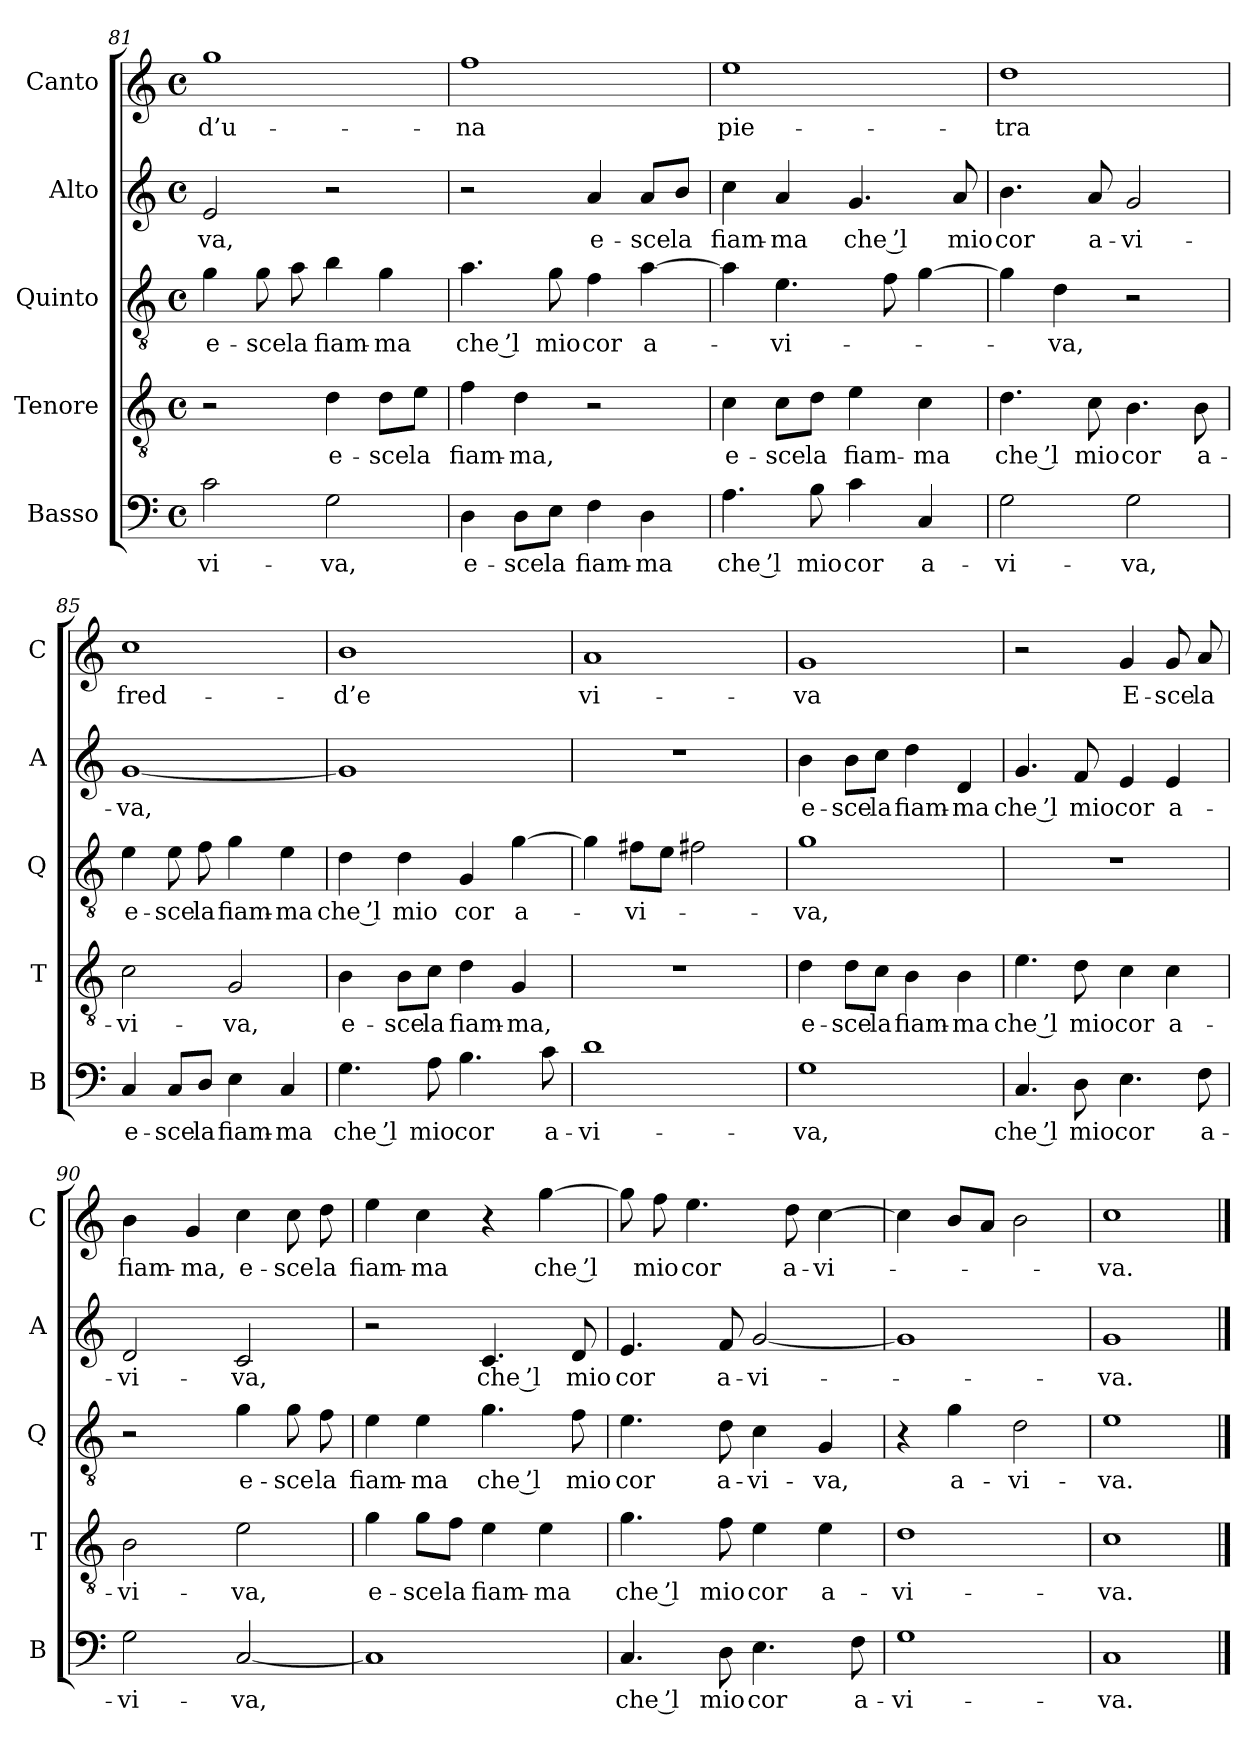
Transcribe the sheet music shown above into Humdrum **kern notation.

**kern	**text	**kern	**text	**kern	**text	**kern	**text	**kern	**text
*part5	*part5	*part4	*part4	*part3	*part3	*part2	*part2	*part1	*part1
*staff5	*staff5	*staff4	*staff4	*staff3	*staff3	*staff2	*staff2	*staff1	*staff1
*I"Basso	*	*I"Tenore	*	*I"Quinto	*	*I"Alto	*	*I"Canto	*
*I'B	*	*I'T	*	*I'Q	*	*I'A	*	*I'C	*
!!LO:LB:g=z
*clefF4	*	*clefGv2	*	*clefGv2	*	*clefG2	*	*clefG2	*
*k[]	*	*k[]	*	*k[]	*	*k[]	*	*k[]	*
*C:	*	*C:	*	*C:	*	*C:	*	*C:	*
*M4/4	*	*M4/4	*	*M4/4	*	*M4/4	*	*M4/4	*
*met(c)	*	*met(c)	*	*met(c)	*	*met(c)	*	*met(c)	*
=81	=81	=81	=81	=81	=81	=81	=81	=81	=81
2c	vi-	2r	.	4g	e-	2e	-va,	1gg	d’u-
.	.	.	.	8g	-sce	.	.	.	.
.	.	.	.	8a	-la	.	.	.	.
2G	-va,	4d	e-	4b	fiam-	2r	.	.	.
.	.	8d\L	-sce	4g	-ma	.	.	.	.
.	.	8e\J	-la	.	.	.	.	.	.
=82	=82	=82	=82	=82	=82	=82	=82	=82	=82
4D	e-	4f	fiam-	4.a	-che ’l	2r	.	1ff	-na
8D\L	-sce	4d	-ma,	.	.	.	.	.	.
8E\J	-la	.	.	8g	-mio	.	.	.	.
4F	fiam-	2r	.	4f	-cor	4a	e-	.	.
4D	-ma	.	.	[4a	a-	8a/L	-sce	.	.
.	.	.	.	.	.	8b/J	-la	.	.
=83	=83	=83	=83	=83	=83	=83	=83	=83	=83
4.A	-che ’l	4c	e-	4a]	.	4cc	fiam-	1ee	pie-
.	.	8c\L	-sce	4.e	vi-	4a	-ma	.	.
8B	-mio	8d\J	-la	.	.	.	.	.	.
4c	-cor	4e	fiam-	.	.	4.g	-che ’l	.	.
.	.	.	.	8f	.	.	.	.	.
4C	a-	4c	-ma	[4g	.	.	.	.	.
.	.	.	.	.	.	8a	-mio	.	.
=84	=84	=84	=84	=84	=84	=84	=84	=84	=84
2G	vi-	4.d	-che ’l	4g]	.	4.b	-cor	1dd	-tra
.	.	.	.	4d	-va,	.	.	.	.
.	.	8c	-mio	.	.	8a	a-	.	.
2G	-va,	4.B	-cor	2r	.	2g	vi-	.	.
.	.	8B	a-	.	.	.	.	.	.
=85	=85	=85	=85	=85	=85	=85	=85	=85	=85
4C	e-	2c	vi-	4e	e-	[1g	-va,	1cc	fred-
8C/L	-sce	.	.	8e	-sce	.	.	.	.
8D/J	-la	.	.	8f	-la	.	.	.	.
4E	fiam-	2G	-va,	4g	fiam-	.	.	.	.
4C	-ma	.	.	4e	-ma	.	.	.	.
!!LO:PB:g=z
=86	=86	=86	=86	=86	=86	=86	=86	=86	=86
4.G	-che ’l	4B	e-	4d	-che ’l	1g]	.	1b	-d’e
.	.	8B\L	-sce	4d	-mio	.	.	.	.
8A	-mio	8c\J	-la	.	.	.	.	.	.
4.B	-cor	4d	fiam-	4G	-cor	.	.	.	.
.	.	4G	-ma,	[4g	a-	.	.	.	.
8c	a-	.	.	.	.	.	.	.	.
=87	=87	=87	=87	=87	=87	=87	=87	=87	=87
1d	vi-	1r	.	4g]	.	1r	.	1a	vi-
.	.	.	.	8f#XL	vi-	.	.	.	.
.	.	.	.	8eJ	.	.	.	.	.
.	.	.	.	2f#X	.	.	.	.	.
=88	=88	=88	=88	=88	=88	=88	=88	=88	=88
1G	-va,	4d	e-	1g	-va,	4b	e-	1g	-va
.	.	8d\L	-sce	.	.	8b\L	-sce	.	.
.	.	8c\J	-la	.	.	8cc\J	-la	.	.
.	.	4B	fiam-	.	.	4dd	fiam-	.	.
.	.	4B	-ma	.	.	4d	-ma	.	.
=89	=89	=89	=89	=89	=89	=89	=89	=89	=89
4.C	-che ’l	4.e	-che ’l	1r	.	4.g	-che ’l	2r	.
8D	-mio	8d	-mio	.	.	8f	-mio	.	.
4.E	-cor	4c	-cor	.	.	4e	-cor	4g	E-
.	.	4c	a-	.	.	4e	a-	8g	-sce
8F	a-	.	.	.	.	.	.	8a	-la
!!LO:LB:g=z
=90	=90	=90	=90	=90	=90	=90	=90	=90	=90
2G	vi-	2B	vi-	2r	.	2d	vi-	4b	fiam-
.	.	.	.	.	.	.	.	4g	-ma,
[2C	-va,	2e	-va,	4g	e-	2c	-va,	4cc	e-
.	.	.	.	8g	-sce	.	.	8cc	-sce
.	.	.	.	8f	-la	.	.	8dd	-la
=91	=91	=91	=91	=91	=91	=91	=91	=91	=91
1C]	.	4g	e-	4e	fiam-	2r	.	4ee	fiam-
.	.	8g\L	-sce	4e	-ma	.	.	4cc	-ma
.	.	8f\J	-la	.	.	.	.	.	.
.	.	4e	fiam-	4.g	-che ’l	4.c	-che ’l	4r	.
.	.	4e	-ma	.	.	.	.	[4gg	-che ’l
.	.	.	.	8f	-mio	8d	-mio	.	.
=92	=92	=92	=92	=92	=92	=92	=92	=92	=92
4.C	-che ’l	4.g	-che ’l	4.e	-cor	4.e	-cor	8gg]	.
.	.	.	.	.	.	.	.	8ff	-mio
.	.	.	.	.	.	.	.	4.ee	-cor
8D	-mio	8f	-mio	8d	a-	8f	a-	.	.
4.E	-cor	4e	-cor	4c	vi-	[2g	vi-	.	.
.	.	.	.	.	.	.	.	8dd	a-
.	.	4e	a-	4G	-va,	.	.	[4cc	vi-
8F	a-	.	.	.	.	.	.	.	.
=93	=93	=93	=93	=93	=93	=93	=93	=93	=93
1G	vi-	1d	vi-	4r	.	1g]	.	4cc]	.
.	.	.	.	4g	a-	.	.	8bL	.
.	.	.	.	.	.	.	.	8aJ	.
.	.	.	.	2d	vi-	.	.	2b	.
=94	=94	=94	=94	=94	=94	=94	=94	=94	=94
1C	-va.	1c	-va.	1e	-va.	1g	-va.	1cc	-va.
==	==	==	==	==	==	==	==	==	==
*-	*-	*-	*-	*-	*-	*-	*-	*-	*-
